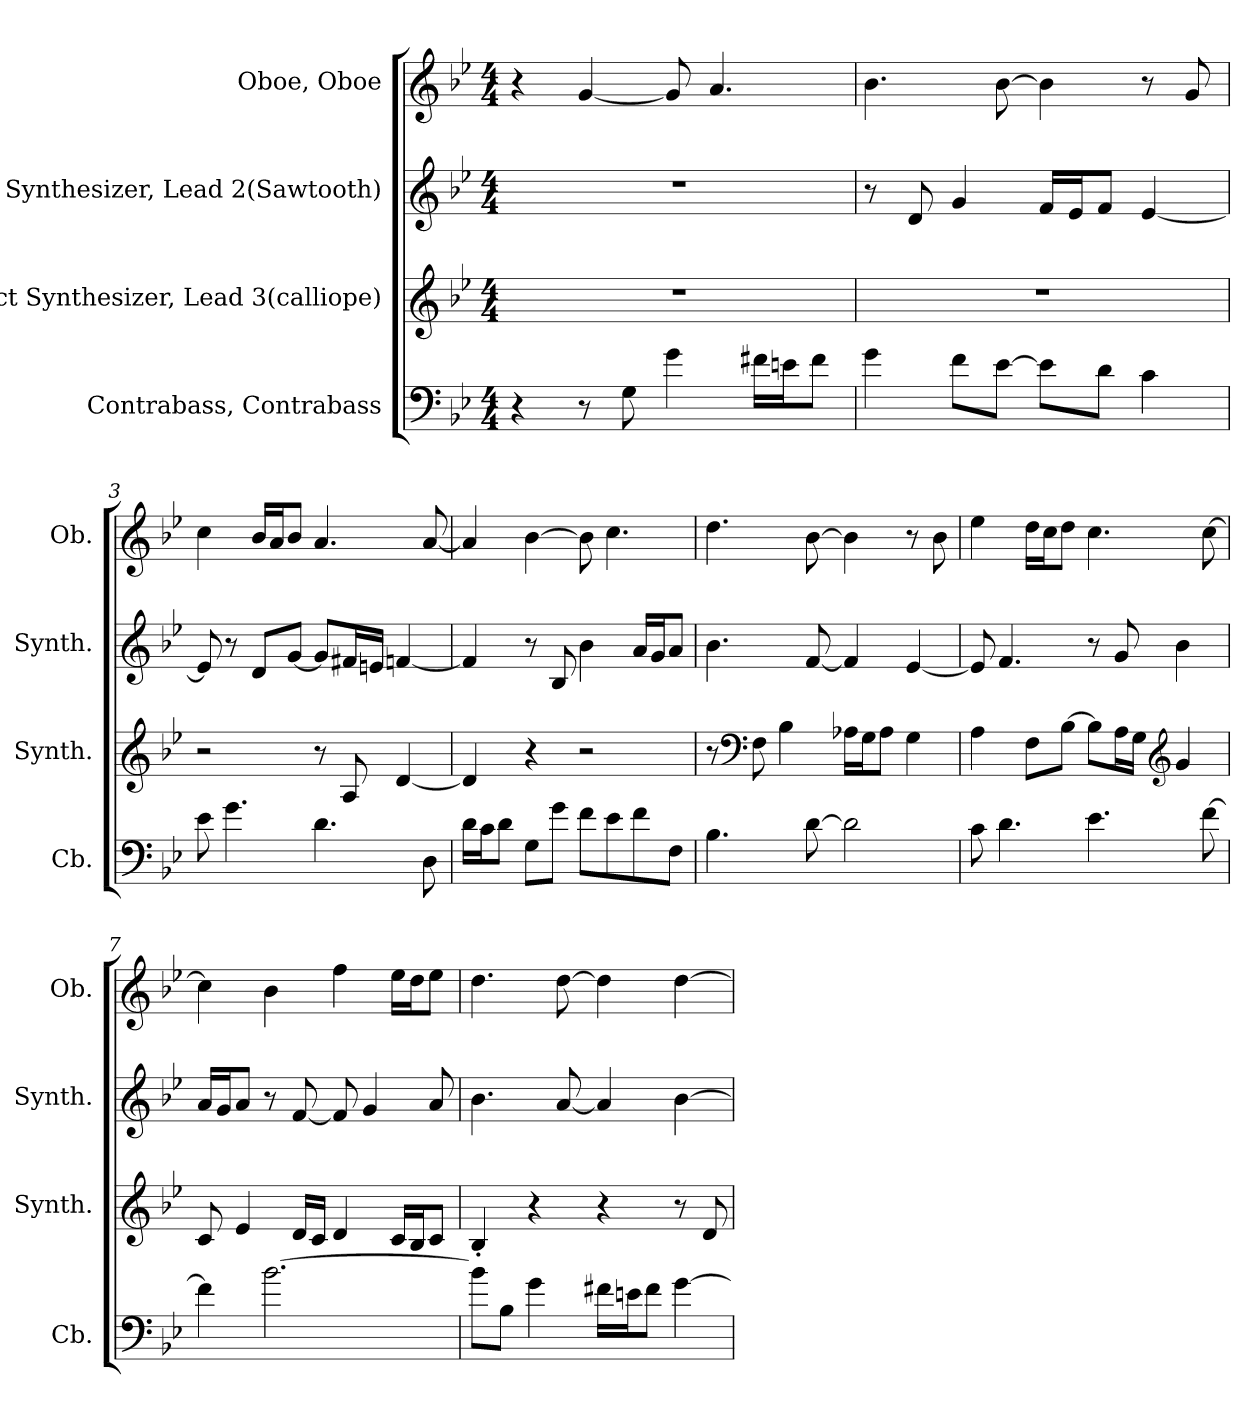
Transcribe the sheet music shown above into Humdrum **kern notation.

**kern	**kern	**kern	**kern
*part4	*part3	*part2	*part1
*staff4	*staff3	*staff2	*staff1
*I"Contrabass, Contrabass	*I"Effect Synthesizer, Lead 3(calliope)	*I"Saw Synthesizer, Lead 2(Sawtooth)	*I"Oboe, Oboe
*I'Cb.	*I'Synth.	*I'Synth.	*I'Ob.
*clefF4	*clefG2	*clefG2	*clefG2
*ITrd7c12	*	*	*
*k[b-e-]	*k[b-e-]	*k[b-e-]	*k[b-e-]
*M4/4	*M4/4	*M4/4	*M4/4
*MM70	*MM70	*MM70	*MM70
=1	=1	=1	=1
4r	1r	1r	4r
8r	.	.	[4g/
8GG\	.	.	.
4G\	.	.	8g/]
.	.	.	4.a/
16F#X\LL	.	.	.
16En\J	.	.	.
8F#\J	.	.	.
=2	=2	=2	=2
4G\	1r	8r	4.b-\
.	.	8d/	.
8F\L	.	4g/	.
[8E-\J	.	.	[8b-\
8E-\L]	.	16f/LL	4b-\]
.	.	16e-/J	.
8D\J	.	8f/J	.
4C\	.	[4e-/	8r
.	.	.	8g/
!!LO:LB:g=z
=3	=3	=3	=3
8E-\	2r	8e-/]	4cc\
4.G\	.	8r	.
.	.	8d/L	16b-/LL
.	.	.	16a/J
.	.	[8g/J	8b-/J
4.D\	8r	8g/L]	4.a/
.	8A/	16f#X/L	.
.	.	16en/JJ	.
.	[4d/	[4fn/	.
8DD\	.	.	[8a/
=4	=4	=4	=4
16D\LL	4d/]	4f/]	4a/]
16C\J	.	.	.
8D\J	.	.	.
8GG\L	4r	8r	[4b-\
8G\J	.	8B-/	.
8F\L	2r	4b-\	8b-\]
8E-\	.	.	4.cc\
8F\	.	16a/LL	.
.	.	16g/J	.
8FF\J	.	8a/J	.
=5	=5	=5	=5
4.BB-\	8r	4.b-\	4.dd\
*	*clefF4	*	*
.	8F\	.	.
.	4B-\	.	.
[8D\	.	[8f/	[8b-\
2D\]	16A-X\LL	4f/]	4b-\]
.	16G\J	.	.
.	8A-\J	.	.
.	4G\	[4e-/	8r
.	.	.	8b-\
!!LO:LB:g=z
=6	=6	=6	=6
8C\	4A\	8e-/]	4ee-\
4.D\	.	4.f/	.
.	8F\L	.	16dd\LL
.	.	.	16cc\J
.	[8B-\J	.	8dd\J
4.E-\	8B-\L]	8r	4.cc\
.	16A\L	8g/	.
.	16G\JJ	.	.
*	*clefG2	*	*
.	4g/	4b-\	.
[8F\	.	.	[8cc\
=7	=7	=7	=7
4F\]	8c/	16a/LL	4cc\]
.	.	16g/J	.
.	4e-/	8a/J	.
[2.B-\	.	8r	4b-\
.	16d/LL	[8f/	.
.	16c/JJ	.	.
.	4d/	8f/]	4ff\
.	.	4g/	.
.	16c/LL	.	16ee-\LL
.	16B-/J	.	16dd\J
.	8c/J	8a/	8ee-\J
=8	=8	=8	=8
8B-\L]	4B-'/	4.b-\	4.dd\
8BB-\J	.	.	.
4G\	4r	.	.
.	.	[8a/	[8dd\
16F#X\LL	4r	4a/]	4dd\]
16En\J	.	.	.
8F#\J	.	.	.
[4G\	8r	[4b-\	[4dd\
.	8d/	.	.
=	=	=	=
*-	*-	*-	*-
